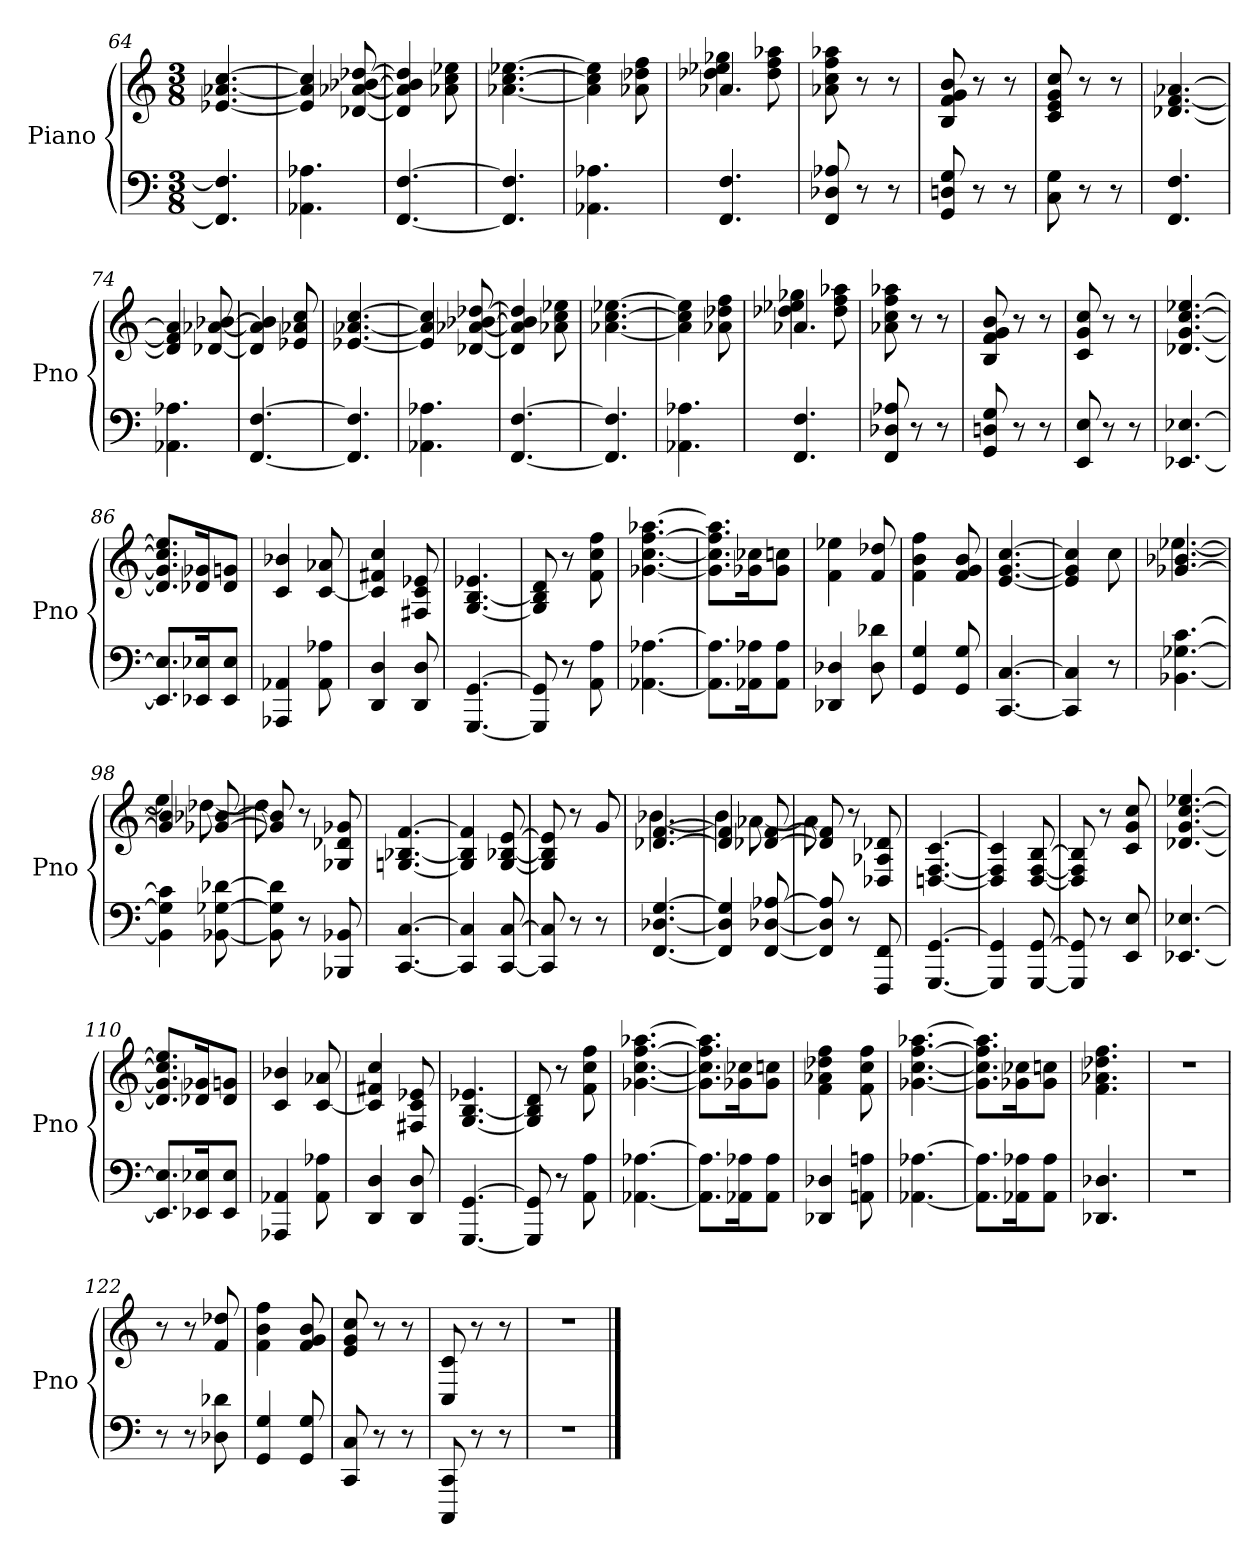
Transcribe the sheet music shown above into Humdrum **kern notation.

**kern	**kern
*part1	*part1
*staff2	*staff1
*I"Piano	*
*I'Pno	*
*clefF4	*clefG2
*k[]	*k[]
*C:	*C:
*M3/8	*M3/8
=64	=64
4.FF] 4.F]	[4.e-X [4.a-X [4.cc
=65	=65
4.AA-X 4.A-X	4e-] 4a-] 4cc]
.	[8d-X [8a-X [8b-X [8dd-X
=66	=66
[4.FF [4.F	4d-] 4a-] 4b-] 4dd-]
.	8a-X 8cc 8ee-X
=67	=67
4.FF] 4.F]	[4.a-X [4.cc [4.ee-X
=68	=68
4.AA-X 4.A-X	4a-] 4cc] 4ee-]
.	8a-X 8dd-X 8ff
=69	=69
*	*^
4.FF 4.F	4.a-X	4dd-X 4ee-X 4gg-X
.	.	8dd- 8ff 8aa-X
*	*v	*v
=70	=70
8FF 8D-X 8A-X	8a-X 8cc 8ff 8aa-X
8r	8r
8r	8r
=71	=71
8GG 8Dn 8G	8B 8f 8g 8b
8r	8r
8r	8r
=72	=72
8C 8G	8c 8e 8g 8cc
8r	8r
8r	8r
=73	=73
4.FF 4.F	[4.d-X [4.f [4.a-X
=74	=74
4.AA-X 4.A-X	4d-] 4f] 4a-]
.	[8d-X [8a-X [8b-X
=75	=75
[4.FF [4.F	4d-] 4a-] 4b-]
.	8e-X 8a-X 8cc
=76	=76
4.FF] 4.F]	[4.e-X [4.a-X [4.cc
=77	=77
4.AA-X 4.A-X	4e-] 4a-] 4cc]
.	[8d-X [8a-X [8b-X [8dd-X
=78	=78
[4.FF [4.F	4d-] 4a-] 4b-] 4dd-]
.	8a-X 8cc 8ee-X
=79	=79
4.FF] 4.F]	[4.a-X [4.cc [4.ee-X
=80	=80
4.AA-X 4.A-X	4a-] 4cc] 4ee-]
.	8a-X 8dd-X 8ff
=81	=81
*	*^
4.FF 4.F	4.a-X	4dd-X 4ee-X 4gg-X
.	.	8dd- 8ff 8aa-X
*	*v	*v
=82	=82
8FF 8D-X 8A-X	8a-X 8cc 8ff 8aa-X
8r	8r
8r	8r
=83	=83
8GG 8Dn 8G	8B 8f 8g 8b
8r	8r
8r	8r
=84	=84
8EE 8E	8c 8g 8cc
8r	8r
8r	8r
=85	=85
[4.EE-X [4.E-X	[4.d-X [4.g [4.cc [4.ee-X
=86	=86
8.EE-] 8.E-]L	8.d-] 8.g] 8.cc] 8.ee-]L
16EE-X 16E-XK	16d-X 16g-XK
8EE- 8E-J	8d- 8gnJ
=87	=87
4AAA-X 4AA-X	4c 4b-X
8AA- 8A-X	[8c 8a-X
=88	=88
4DD 4D	4c] 4f#X 4cc
8DD 8D	8F#X 8c 8e-X
=89	=89
[4.GGG [4.GG	[4.G [4.B 4.e-X
=90	=90
8GGG] 8GG]	8G] 8B] 8d
8r	8r
8AA 8A	8f 8cc 8ff
=91	=91
[4.AA-X [4.A-X	[4.g-X [4.cc [4.ff [4.aa-X
=92	=92
8.AA-] 8.A-]L	8.g-] 8.cc] 8.ff] 8.aa-]L
16AA-X 16A-XK	16g-X 16cc-XK
8AA- 8A-J	8g- 8ccnJ
=93	=93
4DD-X 4D-X	4f 4ee-X
8D- 8d-X	8f 8dd-X
=94	=94
4GG 4G	4f 4b 4ff
8GG 8G	8f 8g 8b
=95	=95
[4.CC [4.C	[4.e [4.g [4.cc
=96	=96
4CC] 4C]	4e] 4g] 4cc]
8r	8cc
=97	=97
*	*^
[4.BB-X [4.G-X [4.c	[4.g-X [4.b-X	[4.ee-X
=98	=98	=98
4BB-] 4G-] 4c]	4g-] 4b-]	4ee-]
[8BB-X [8G-X [8d-X	[8g-X [8b-X	[8dd-X
=99	=99	=99
8BB-] 8G-] 8d-]	8g-] 8b-]	8dd-]
8r	8r	4ryy
8BBB-X 8BB-X	8G-X 8d-X 8g-X	.
*	*v	*v
=100	=100
[4.CC [4.C	[4.Gn [4.B-X [4.f
=101	=101
4CC] 4C]	4G] 4B-] 4f]
[8CC [8C	[8G [8B-X [8e
=102	=102
8CC] 8C]	8G] 8B-] 8e]
8r	8r
8r	8g
=103	=103
*	*^
[4.FF [4.D-X [4.G	[4.d-X [4.f	[4.b-X
=104	=104	=104
4FF] 4D-] 4G]	4d-] 4f]	4b-]
[8FF [8D-X [8A-X	[8d-X [8f	[8a-X
=105	=105	=105
8FF] 8D-] 8A-]	8d-] 8f]	8a-]
8r	8r	4ryy
8FFF 8FF	8D-X 8A-X 8d-X	.
*	*v	*v
=106	=106
[4.GGG [4.GG	[4.Dn [4.F [4.c
=107	=107
4GGG] 4GG]	4D] 4F] 4c]
[8GGG [8GG	[8D [8F [8B
=108	=108
8GGG] 8GG]	8D] 8F] 8B]
8r	8r
8EE 8E	8c 8g 8cc
=109	=109
[4.EE-X [4.E-X	[4.d-X [4.g [4.cc [4.ee-X
=110	=110
8.EE-] 8.E-]L	8.d-] 8.g] 8.cc] 8.ee-]L
16EE-X 16E-XK	16d-X 16g-XK
8EE- 8E-J	8d- 8gnJ
=111	=111
4AAA-X 4AA-X	4c 4b-X
8AA- 8A-X	[8c 8a-X
=112	=112
4DD 4D	4c] 4f#X 4cc
8DD 8D	8F#X 8c 8e-X
=113	=113
[4.GGG [4.GG	[4.G [4.B 4.e-X
=114	=114
8GGG] 8GG]	8G] 8B] 8d
8r	8r
8AA 8A	8f 8cc 8ff
=115	=115
[4.AA-X [4.A-X	[4.g-X [4.cc [4.ff [4.aa-X
=116	=116
8.AA-] 8.A-]L	8.g-] 8.cc] 8.ff] 8.aa-]L
16AA-X 16A-XK	16g-X 16cc-XK
8AA- 8A-J	8g- 8ccnJ
=117	=117
4DD-X 4D-X	4f 4a-X 4dd-X 4ff
8AAn 8An	8f 8cc 8ff
=118	=118
[4.AA-X [4.A-X	[4.g-X [4.cc [4.ff [4.aa-X
=119	=119
8.AA-] 8.A-]L	8.g-] 8.cc] 8.ff] 8.aa-]L
16AA-X 16A-XK	16g-X 16cc-XK
8AA- 8A-J	8g- 8ccnJ
=120	=120
4.DD-X 4.D-X	4.f 4.a-X 4.dd-X 4.ff
=121	=121
4.r	4.r
=122	=122
8r	8r
8r	8r
8D-X 8d-X	8f 8dd-X
=123	=123
4GG 4G	4f 4b 4ff
8GG 8G	8f 8g 8b
=124	=124
8CC 8C	8e 8g 8cc
8r	8r
8r	8r
=125	=125
8CCC 8CC	8C 8c
8r	8r
8r	8r
=126	=126
4.r	4.r
==	==
*-	*-
